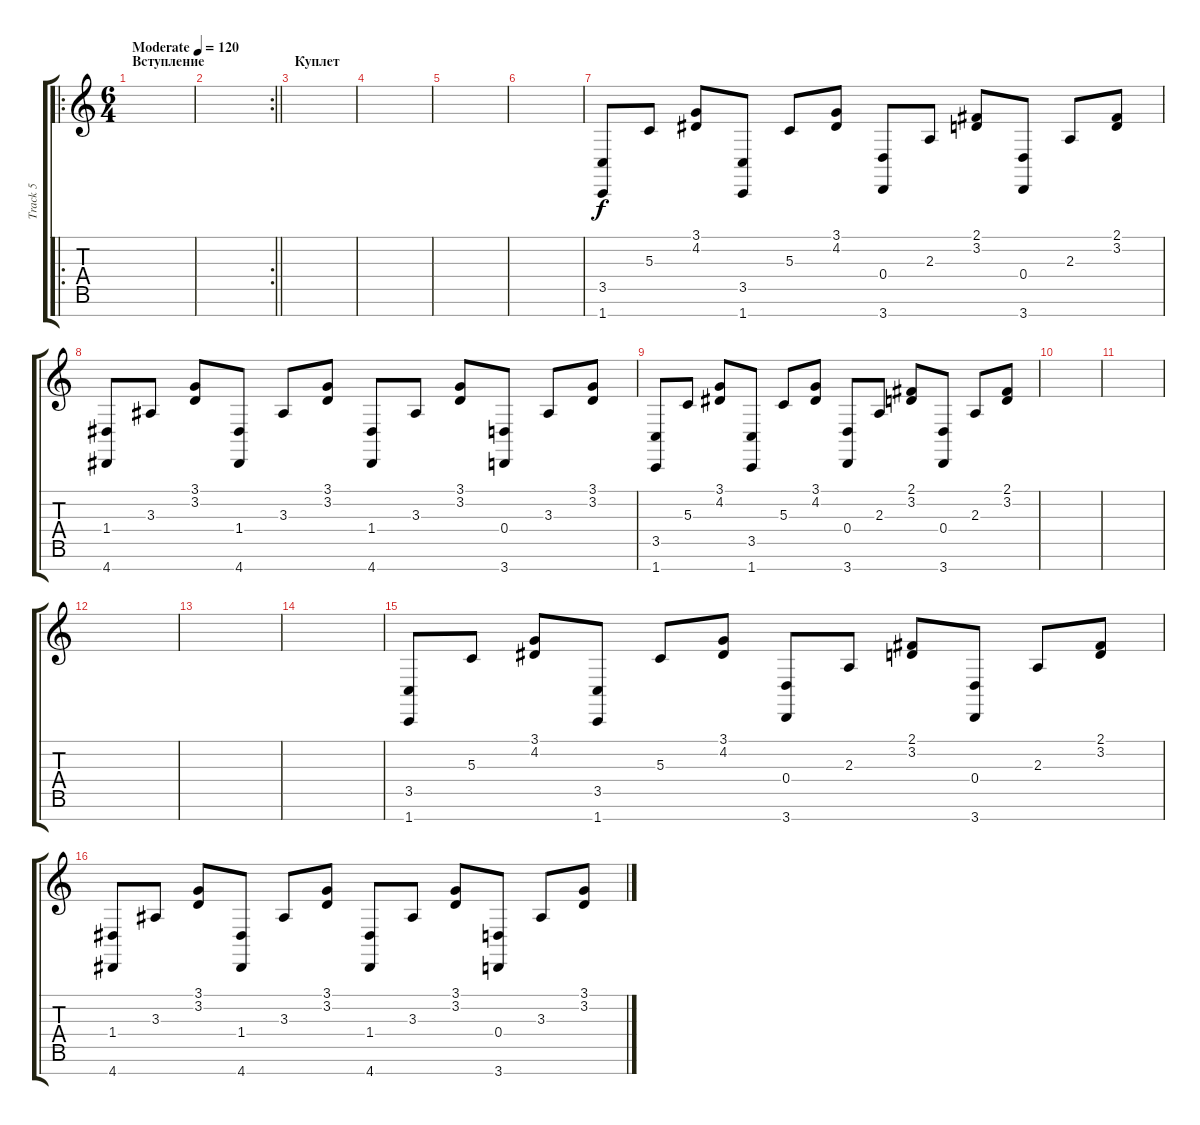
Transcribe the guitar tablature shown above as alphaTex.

\track ("Track 5" "Track 5") {instrument brightacousticpiano}
\staff {score tabs}
\tuning (E4 B3 G3 D3 A2 E2 B1) {hide}
\ro
\ts (6 4)
\section ("" "Вступление")
\tempo (120 "Moderate")
\clef g2
\ks c
|
\rc 2
\barLineRight lightlight
|
\section ("" "Куплет")
|
|
|
|
(3.5 1.7).8 5.3.8 (3.1 4.2).8 (3.5 1.7).8 5.3.8 (3.1 4.2).8 (0.4 3.7).8 2.3.8 (2.1 3.2).8 (0.4 3.7).8 2.3.8 (2.1 3.2).8 |
(1.4 4.7).8 3.3.8 (3.1 3.2).8 (1.4 4.7).8 3.3.8 (3.1 3.2).8 (1.4 4.7).8 3.3.8 (3.1 3.2).8 (0.4 3.7).8 3.3.8 (3.1 3.2).8 |
(3.5 1.7).8 5.3.8 (3.1 4.2).8 (3.5 1.7).8 5.3.8 (3.1 4.2).8 (0.4 3.7).8 2.3.8 (2.1 3.2).8 (0.4 3.7).8 2.3.8 (2.1 3.2).8 |
|
|
|
|
|
(3.5 1.7).8 5.3.8 (3.1 4.2).8 (3.5 1.7).8 5.3.8 (3.1 4.2).8 (0.4 3.7).8 2.3.8 (2.1 3.2).8 (0.4 3.7).8 2.3.8 (2.1 3.2).8 |
(1.4 4.7).8 3.3.8 (3.1 3.2).8 (1.4 4.7).8 3.3.8 (3.1 3.2).8 (1.4 4.7).8 3.3.8 (3.1 3.2).8 (0.4 3.7).8 3.3.8 (3.1 3.2).8
